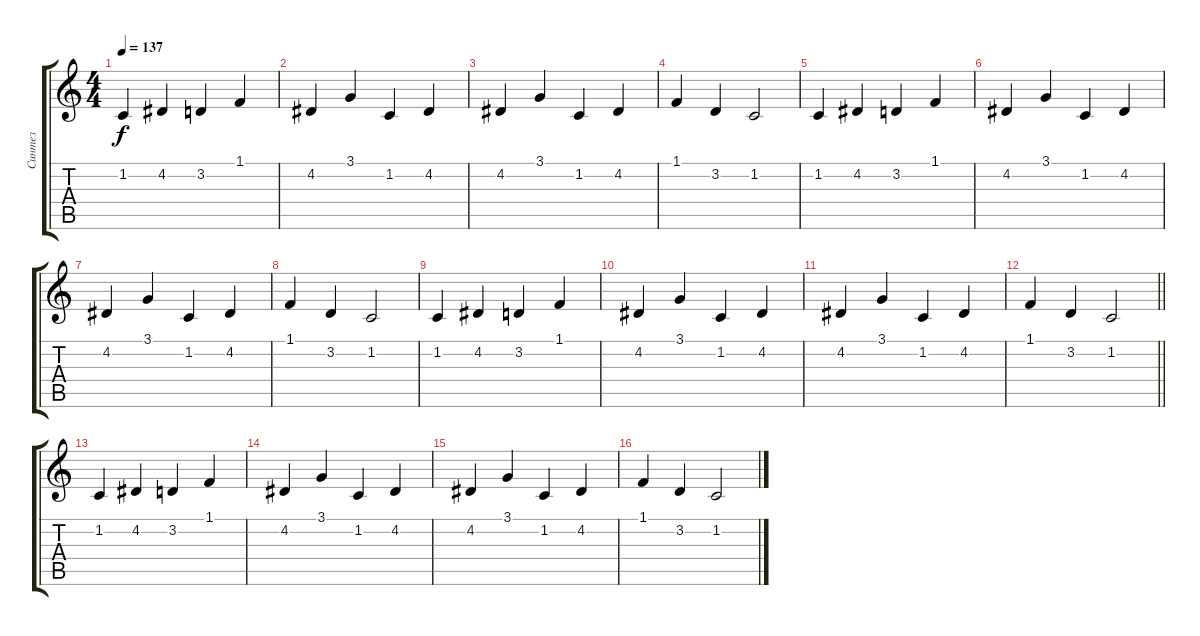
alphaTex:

\track ("Синтез" "Синтез") {instrument reedorgan}
\staff {score tabs}
\tuning (E4 B3 G3 D3 A2 E2) {hide}
\ts (4 4)
\tempo 137
\clef g2
\ks c
1.2.4{dy f} 4.2.4 3.2.4 1.1.4 |
4.2.4 3.1.4 1.2.4 4.2.4 |
4.2.4 3.1.4 1.2.4 4.2.4 |
1.1.4 3.2.4 1.2.2 |
1.2.4 4.2.4 3.2.4 1.1.4 |
4.2.4 3.1.4 1.2.4 4.2.4 |
4.2.4 3.1.4 1.2.4 4.2.4 |
1.1.4 3.2.4 1.2.2 |
1.2.4 4.2.4 3.2.4 1.1.4 |
4.2.4 3.1.4 1.2.4 4.2.4 |
4.2.4 3.1.4 1.2.4 4.2.4 |
\barLineRight lightlight
1.1.4 3.2.4 1.2.2 |
1.2.4 4.2.4 3.2.4 1.1.4 |
4.2.4 3.1.4 1.2.4 4.2.4 |
4.2.4 3.1.4 1.2.4 4.2.4 |
1.1.4 3.2.4 1.2.2
